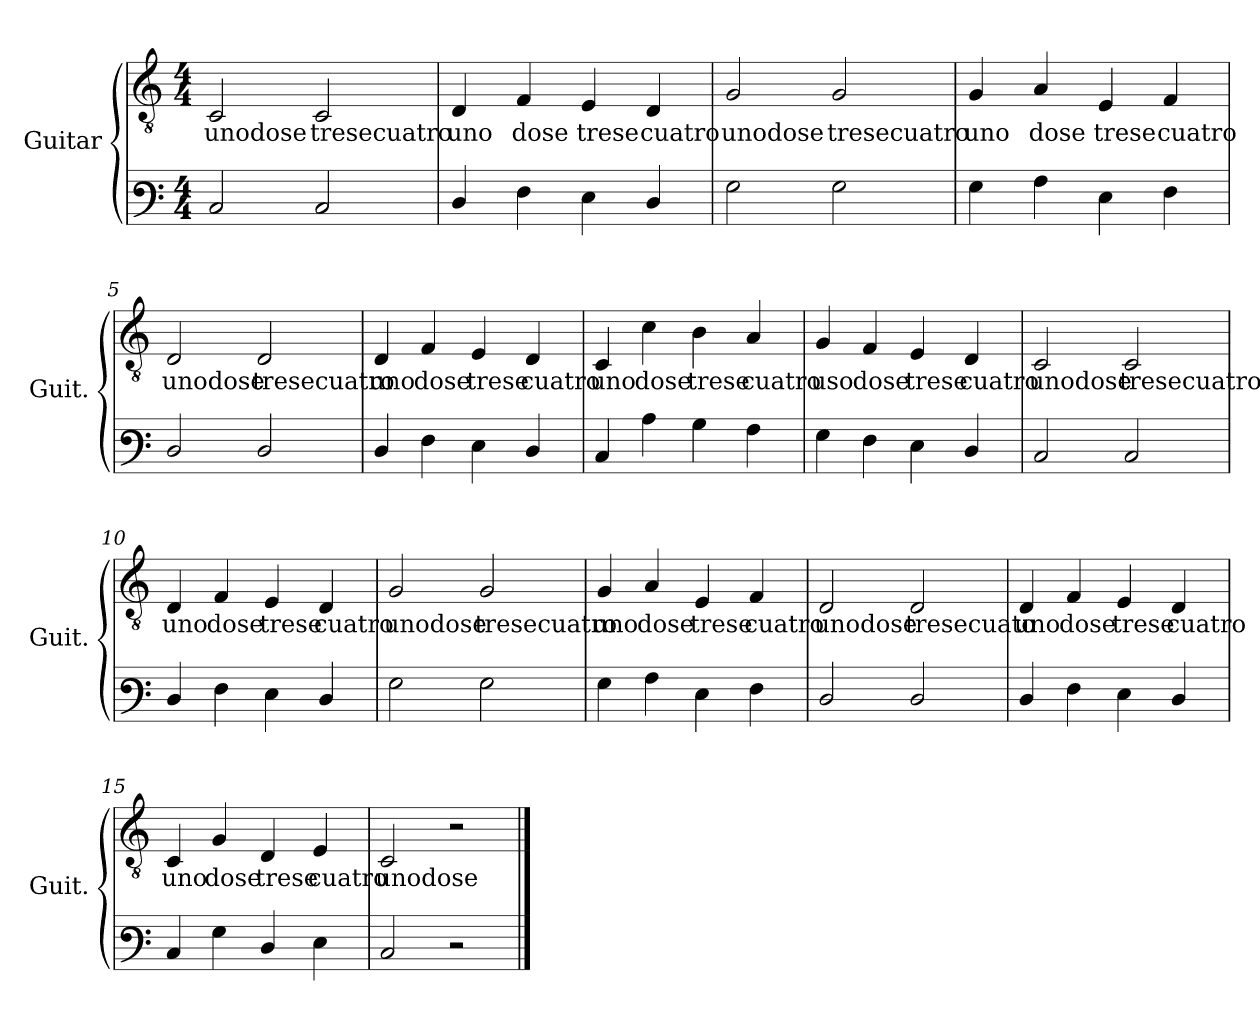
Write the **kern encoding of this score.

**kern	**kern	**text
*part1	*part1	*part1
*staff2	*staff1	*staff1
*I"Guitar	*	*
*I'Guit.	*	*
*stria6	*	*
*	*clefGv2	*
*k[]	*k[]	*
*M4/4	*M4/4	*
*MM140	*MM140	*
=1	=1	=1
!	!	!LO:LY:b
2C	2C/	unodose
!	!	!LO:LY:b
2C	2C/	tresecuatro
=2	=2	=2
!	!	!LO:LY:b
4D	4D/	uno
!	!	!LO:LY:b
4F	4F/	dose
!	!	!LO:LY:b
4E	4E/	trese
!	!	!LO:LY:b
4D	4D/	cuatro
=3	=3	=3
!	!	!LO:LY:b
2G	2G/	unodose
!	!	!LO:LY:b
2G	2G/	tresecuatro
=4	=4	=4
!	!	!LO:LY:b
4G	4G/	uno
!	!	!LO:LY:b
4A	4A/	dose
!	!	!LO:LY:b
4E	4E/	trese
!	!	!LO:LY:b
4F	4F/	cuatro
!!LO:LB:g=z
=5	=5	=5
!	!	!LO:LY:b
2D	2D/	unodose
!	!	!LO:LY:b
2D	2D/	tresecuatro
=6	=6	=6
!	!	!LO:LY:b
4D	4D/	uno
!	!	!LO:LY:b
4F	4F/	dose
!	!	!LO:LY:b
4E	4E/	trese
!	!	!LO:LY:b
4D	4D/	cuatro
=7	=7	=7
!	!	!LO:LY:b
4C	4C/	uno
!	!	!LO:LY:b
4c	4c\	dose
!	!	!LO:LY:b
4B	4B\	trese
!	!	!LO:LY:b
4A	4A/	cuatro
=8	=8	=8
!	!	!LO:LY:b
4G	4G/	uso
!	!	!LO:LY:b
4F	4F/	dose
!	!	!LO:LY:b
4E	4E/	trese
!	!	!LO:LY:b
4D	4D/	cuatro
!!LO:LB:g=z
=9	=9	=9
!	!	!LO:LY:b
2C	2C/	unodose
!	!	!LO:LY:b
2C	2C/	tresecuatro
=10	=10	=10
!	!	!LO:LY:b
4D	4D/	uno
!	!	!LO:LY:b
4F	4F/	dose
!	!	!LO:LY:b
4E	4E/	trese
!	!	!LO:LY:b
4D	4D/	cuatro
=11	=11	=11
!	!	!LO:LY:b
2G	2G/	unodose
!	!	!LO:LY:b
2G	2G/	tresecuatro
=12	=12	=12
!	!	!LO:LY:b
4G	4G/	uno
!	!	!LO:LY:b
4A	4A/	dose
!	!	!LO:LY:b
4E	4E/	trese
!	!	!LO:LY:b
4F	4F/	cuatro
!!LO:LB:g=z
=13	=13	=13
!	!	!LO:LY:b
2D	2D/	unodose
!	!	!LO:LY:b
2D	2D/	tresecuato
=14	=14	=14
!	!	!LO:LY:b
4D	4D/	uno
!	!	!LO:LY:b
4F	4F/	dose
!	!	!LO:LY:b
4E	4E/	trese
!	!	!LO:LY:b
4D	4D/	cuatro
=15	=15	=15
!	!	!LO:LY:b
4C	4C/	uno
!	!	!LO:LY:b
4G	4G/	dose
!	!	!LO:LY:b
4D	4D/	trese
!	!	!LO:LY:b
4E	4E/	cuatro
=16	=16	=16
!	!	!LO:LY:b
2C	2C/	unodose
2r	2r	.
==	==	==
*-	*-	*-
